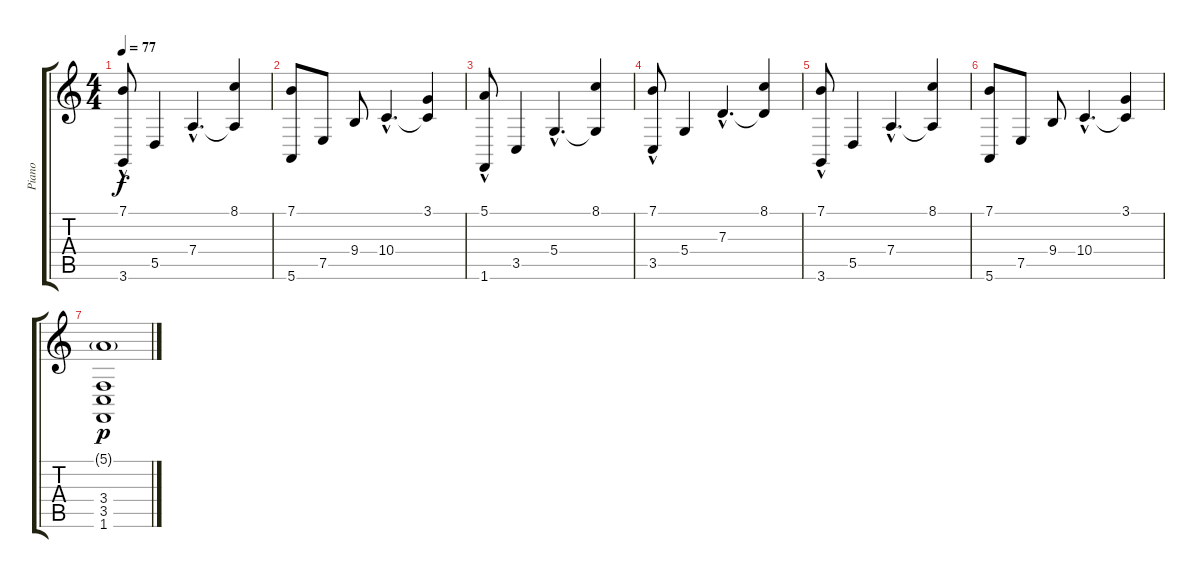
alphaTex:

\track ("Piano" "Piano") {instrument acousticgrandpiano}
\staff {score tabs}
\tuning (E4 B3 G3 D3 A2 E2) {hide}
\ts (4 4)
\tempo 77
\clef g2
\ks c
(7.1{hac} 3.6).8{dy f} 5.5.4 7.4{hac}.4{d} (8.1 7.4{t}).4 |
(7.1 5.6).8 7.5.8 9.4.8 10.4{hac}.4{d} (3.1 10.4{t}).4 |
(5.1{hac} 1.6).8 3.5.4 5.4{hac}.4{d} (8.1 5.4{t}).4 |
(7.1{hac} 3.5).8 5.4.4 7.3{hac}.4{d} (8.1 7.3{t}).4 |
(7.1{hac} 3.6).8 5.5.4 7.4{hac}.4{d} (8.1 7.4{t}).4 |
(7.1 5.6).8 7.5.8 9.4.8 10.4{hac}.4{d} (3.1 10.4{t}).4 |
(5.1{g} 3.4 3.5 1.6).1{dy p}
